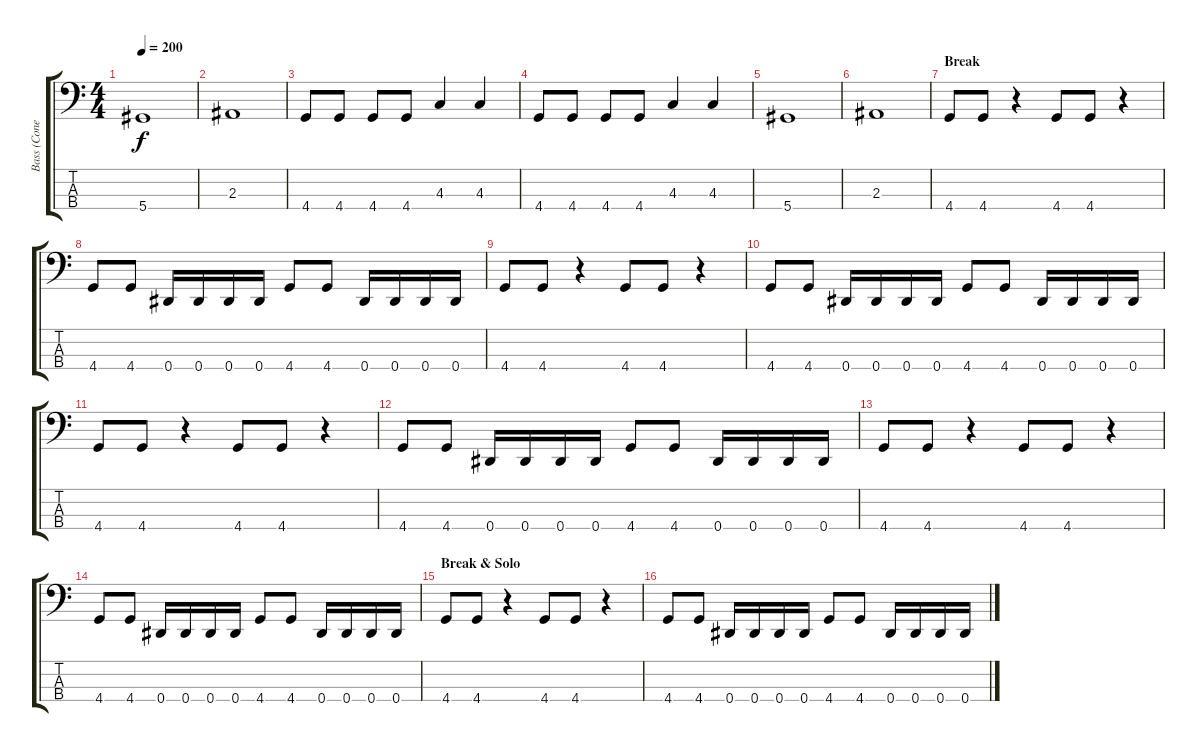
\track ("Bass (Cone)" "Bass (Cone") {instrument electricbassfinger}
\staff {score tabs}
\tuning (Gb2 Db2 Ab1 Eb1) {hide}
\ts (4 4)
\tempo 200
\clef f4
\ks c
5.4.1{dy f} |
2.3.1 |
4.4.8 4.4.8 4.4.8 4.4.8 4.3.4 4.3.4 |
4.4.8 4.4.8 4.4.8 4.4.8 4.3.4 4.3.4 |
5.4.1 |
2.3.1 |
\section ("" "Break")
4.4.8 4.4.8 r.4 4.4.8 4.4.8 r.4 |
4.4.8 4.4.8 0.4.16 0.4.16 0.4.16 0.4.16 4.4.8 4.4.8 0.4.16 0.4.16 0.4.16 0.4.16 |
4.4.8 4.4.8 r.4 4.4.8 4.4.8 r.4 |
4.4.8 4.4.8 0.4.16 0.4.16 0.4.16 0.4.16 4.4.8 4.4.8 0.4.16 0.4.16 0.4.16 0.4.16 |
4.4.8 4.4.8 r.4 4.4.8 4.4.8 r.4 |
4.4.8 4.4.8 0.4.16 0.4.16 0.4.16 0.4.16 4.4.8 4.4.8 0.4.16 0.4.16 0.4.16 0.4.16 |
4.4.8 4.4.8 r.4 4.4.8 4.4.8 r.4 |
4.4.8 4.4.8 0.4.16 0.4.16 0.4.16 0.4.16 4.4.8 4.4.8 0.4.16 0.4.16 0.4.16 0.4.16 |
\section ("" "Break & Solo")
4.4.8 4.4.8 r.4 4.4.8 4.4.8 r.4 |
4.4.8 4.4.8 0.4.16 0.4.16 0.4.16 0.4.16 4.4.8 4.4.8 0.4.16 0.4.16 0.4.16 0.4.16
